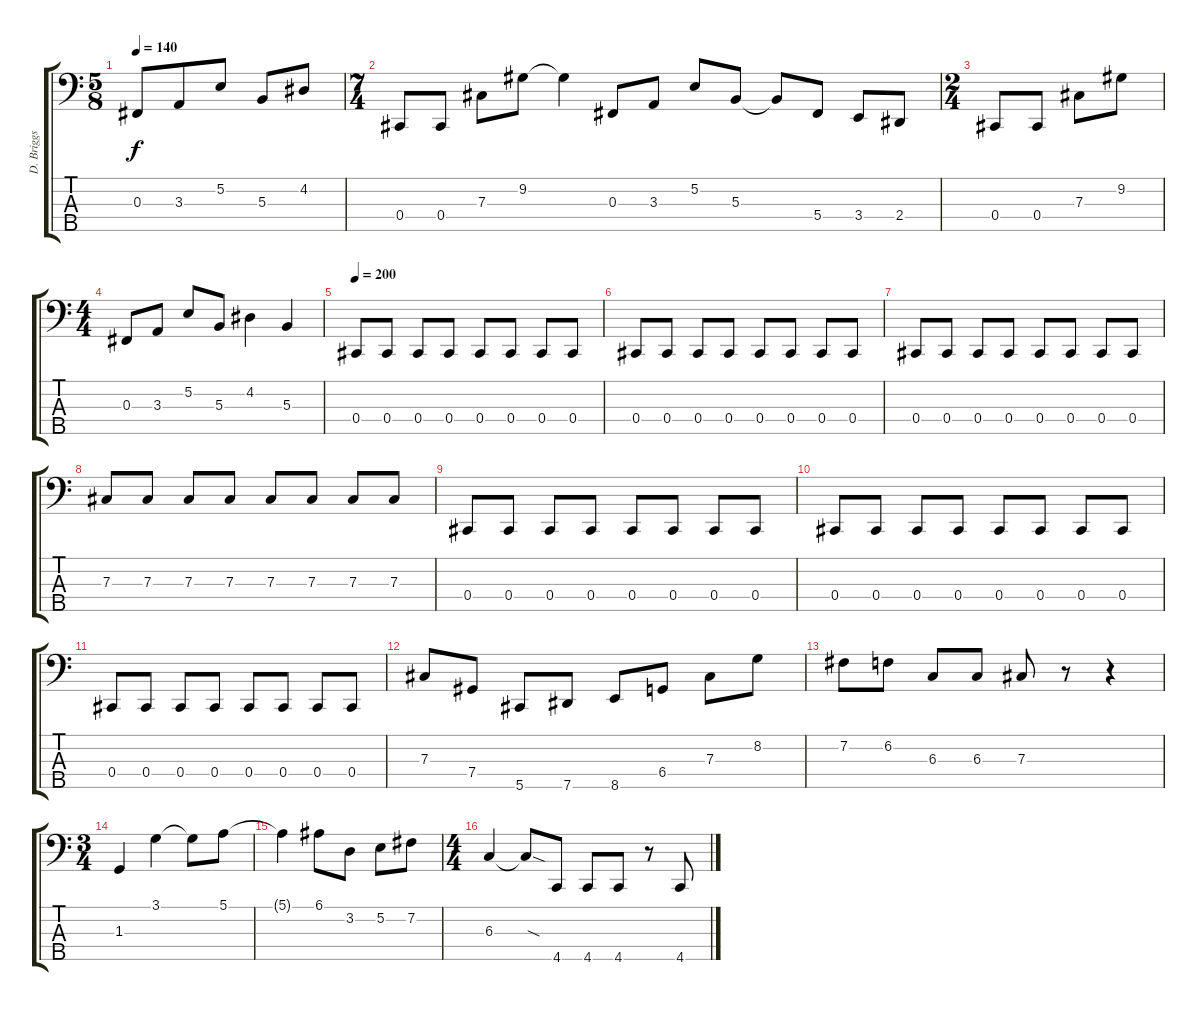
\track ("D. Briggs Bass" "D. Briggs ") {instrument electricbassfinger}
\staff {score tabs}
\tuning (E2 B1 Gb1 Db1 Ab0) {hide}
\ts (5 8)
\tempo 140
\clef f4
\ks c
0.3.8{dy f} 3.3.8 5.2.8 5.3.8 4.2.8 |
\ts (7 4)
0.4.8 0.4.8 7.3.8 9.2.8 9.2{t}.4 0.3.8 3.3.8 5.2.8 5.3.8 5.3{t}.8 5.4.8 3.4.8 2.4.8 |
\ts (2 4)
0.4.8 0.4.8 7.3.8 9.2.8 |
\ts (4 4)
0.3.8 3.3.8 5.2.8 5.3.8 4.2.4 5.3.4 |
\tempo 200
0.4.8 0.4.8 0.4.8 0.4.8 0.4.8 0.4.8 0.4.8 0.4.8 |
0.4.8 0.4.8 0.4.8 0.4.8 0.4.8 0.4.8 0.4.8 0.4.8 |
0.4.8 0.4.8 0.4.8 0.4.8 0.4.8 0.4.8 0.4.8 0.4.8 |
7.3.8 7.3.8 7.3.8 7.3.8 7.3.8 7.3.8 7.3.8 7.3.8 |
0.4.8 0.4.8 0.4.8 0.4.8 0.4.8 0.4.8 0.4.8 0.4.8 |
0.4.8 0.4.8 0.4.8 0.4.8 0.4.8 0.4.8 0.4.8 0.4.8 |
0.4.8 0.4.8 0.4.8 0.4.8 0.4.8 0.4.8 0.4.8 0.4.8 |
7.3.8 7.4.8 5.5.8 7.5.8 8.5.8 6.4.8 7.3.8 8.2.8 |
7.2.8 6.2.8 6.3.8 6.3.8 7.3.8 r.8 r.4 |
\ts (3 4)
1.3.4 3.1.4 3.1{t}.8 5.1.8 |
5.1{t}.4 6.1.8 3.2.8 5.2.8 7.2.8 |
\ts (4 4)
6.3.4 6.3{sod t}.8 4.5.8 4.5.8 4.5.8 r.8 4.5.8
